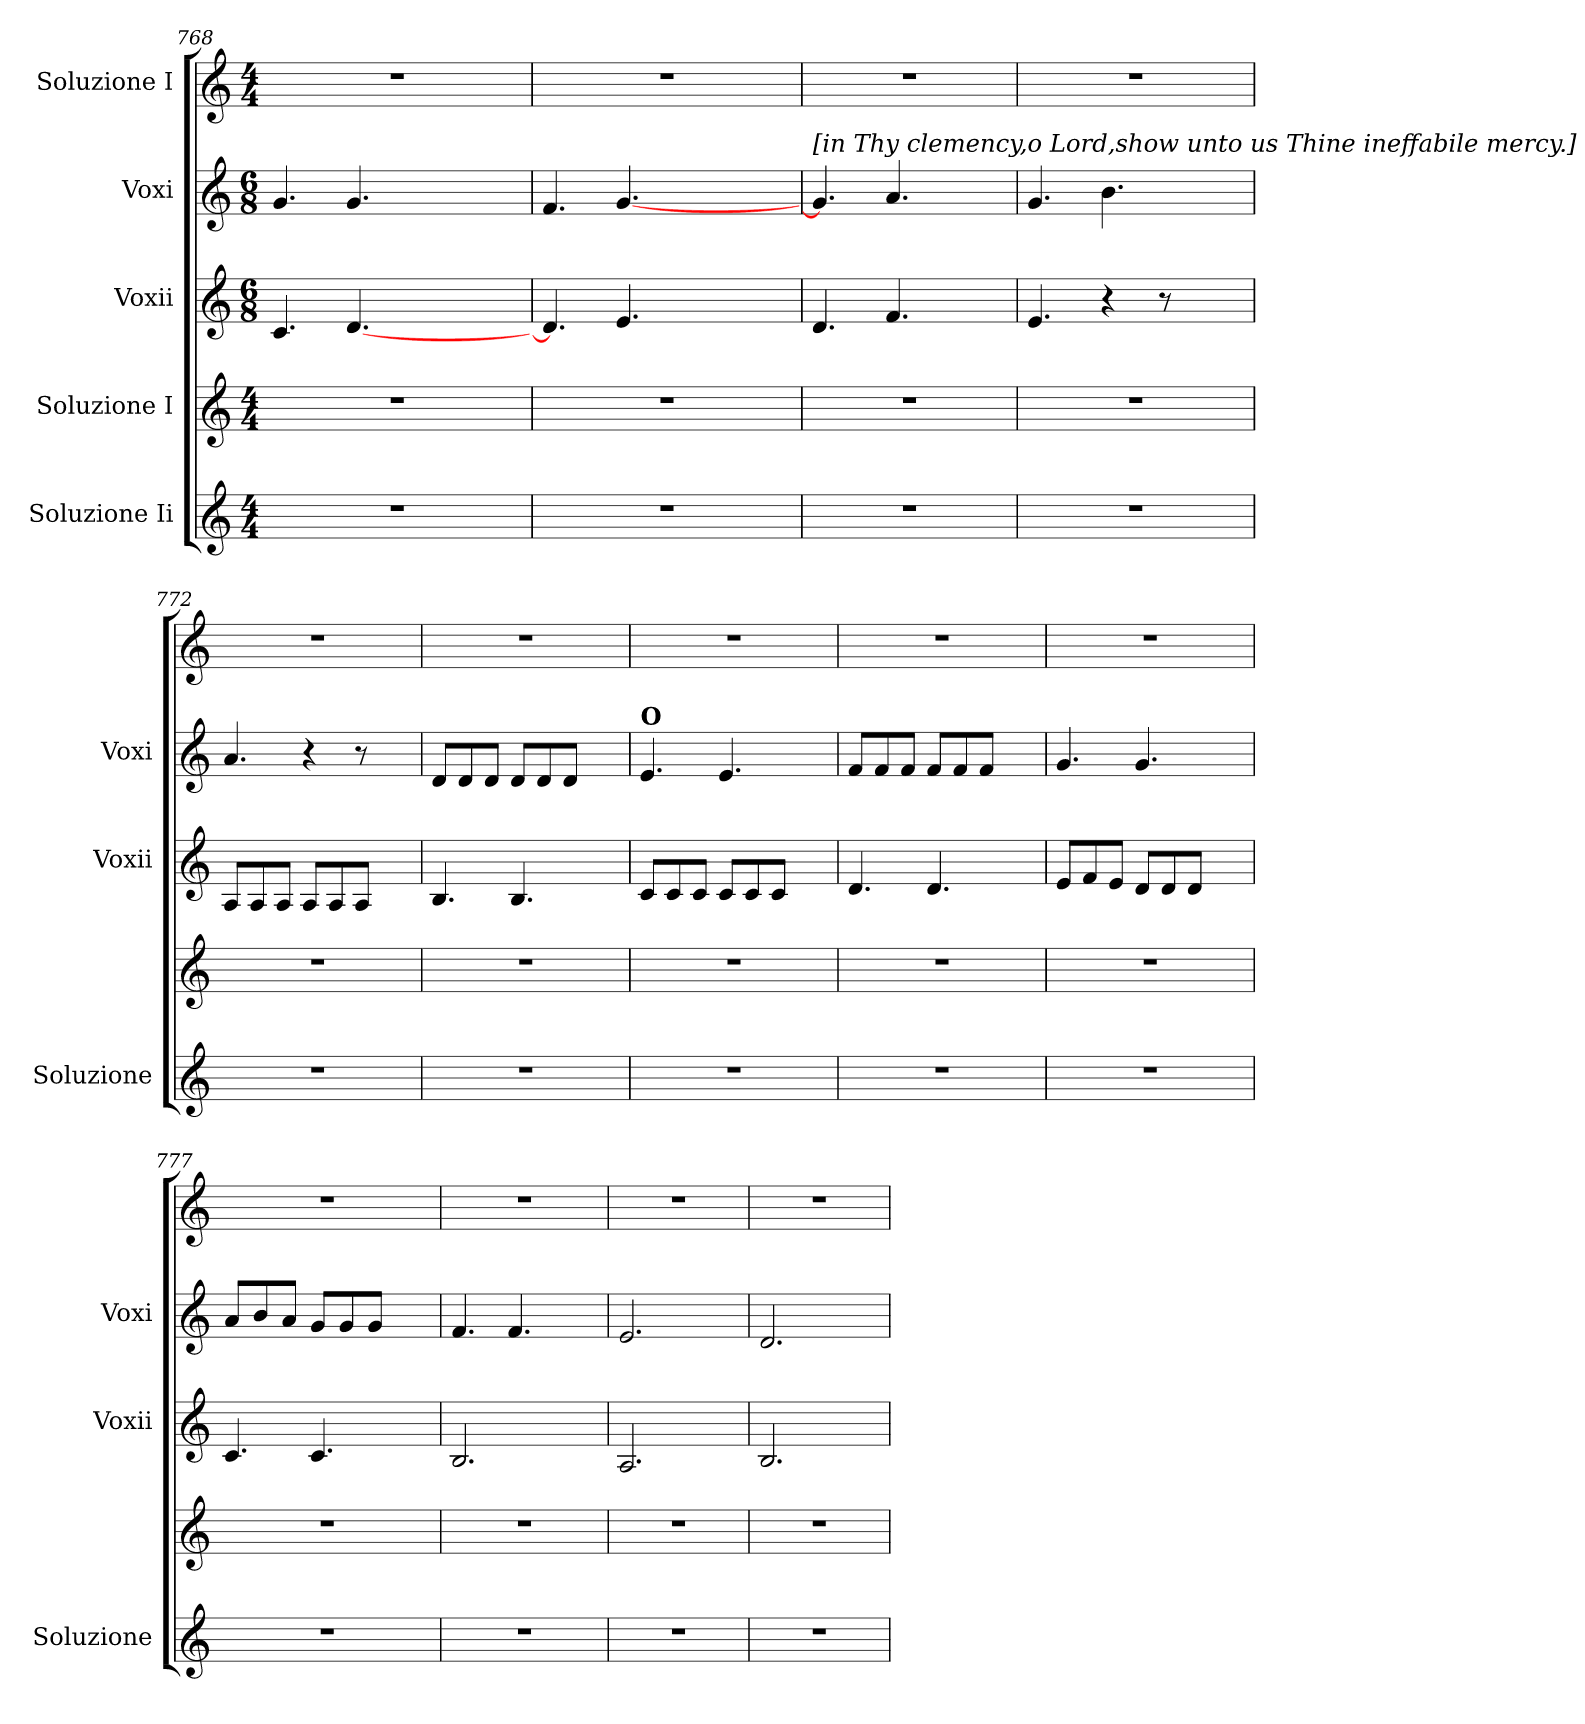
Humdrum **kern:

**kern	**kern	**kern	**kern	**kern
*part5	*part4	*part3	*part2	*part1
*staff5	*staff4	*staff3	*staff2	*staff1
*I"Soluzione Ii	*I"Soluzione I	*I"Voxii	*I"Voxi	*I"Soluzione I
*I'Soluzione	*	*I'Voxii	*I'Voxi	*
!!LO:LB:g=z
*clefG2	*clefG2	*clefG2	*clefG2	*clefG2
*k[]	*k[]	*k[]	*k[]	*k[]
*C:	*C:	*C:	*C:	*C:
*M4/4	*M4/4	*M6/8	*M6/8	*M4/4
=768	=768	=768	=768	=768
1r	1r	4.c/	4.g/	1r
.	.	[<4.d/	4.g/	.
.	.	4ryy	4ryy	.
=769	=769	=769	=769	=769
1r	1r	4.d/]	4.f/	1r
.	.	4.e/	[<4.g/	.
.	.	4ryy	4ryy	.
=770	=770	=770	=770	=770
!	!	!	!LO:TX:a:t=[in Thy clemency,o Lord,show unto us Thine ineffabile mercy.]	!
1r	1r	4.d/	4.g/]	1r
.	.	4.f/	4.a/	.
.	.	4ryy	4ryy	.
=771	=771	=771	=771	=771
1r	1r	4.e/	4.g/	1r
.	.	4r	4.b\	.
.	.	8r	.	.
.	.	4ryy	4ryy	.
=772	=772	=772	=772	=772
1r	1r	8A/L	4.a/	1r
.	.	8A/	.	.
.	.	8A/J	.	.
.	.	8A/L	4r	.
.	.	8A/	.	.
.	.	8A/J	8r	.
.	.	4ryy	4ryy	.
=773	=773	=773	=773	=773
1r	1r	4.B/	8d/L	1r
.	.	.	8d/	.
.	.	.	8d/J	.
.	.	4.B/	8d/L	.
.	.	.	8d/	.
.	.	.	8d/J	.
.	.	4ryy	4ryy	.
!!LO:LB:g=z
=774	=774	=774	=774	=774
!	!	!	!LO:TX:a:B:t=O	!
1r	1r	8c/L	4.e/	1r
.	.	8c/	.	.
.	.	8c/J	.	.
.	.	8c/L	4.e/	.
.	.	8c/	.	.
.	.	8c/J	.	.
.	.	4ryy	4ryy	.
=775	=775	=775	=775	=775
1r	1r	4.d/	8f/L	1r
.	.	.	8f/	.
.	.	.	8f/J	.
.	.	4.d/	8f/L	.
.	.	.	8f/	.
.	.	.	8f/J	.
.	.	4ryy	4ryy	.
=776	=776	=776	=776	=776
1r	1r	8e/L	4.g/	1r
.	.	8f/	.	.
.	.	8e/J	.	.
.	.	8d/L	4.g/	.
.	.	8d/	.	.
.	.	8d/J	.	.
.	.	4ryy	4ryy	.
=777	=777	=777	=777	=777
1r	1r	4.c/	8a/L	1r
.	.	.	8b/	.
.	.	.	8a/J	.
.	.	4.c/	8g/L	.
.	.	.	8g/	.
.	.	.	8g/J	.
.	.	4ryy	4ryy	.
=778	=778	=778	=778	=778
1r	1r	2.B/	4.f/	1r
.	.	.	4.f/	.
.	.	4ryy	4ryy	.
!!LO:LB:g=z
=779	=779	=779	=779	=779
1r	1r	2.A/	2.e/	1r
.	.	4ryy	4ryy	.
=780	=780	=780	=780	=780
1r	1r	2.B/	2.d/	1r
.	.	4ryy	4ryy	.
=	=	=	=	=
*-	*-	*-	*-	*-
